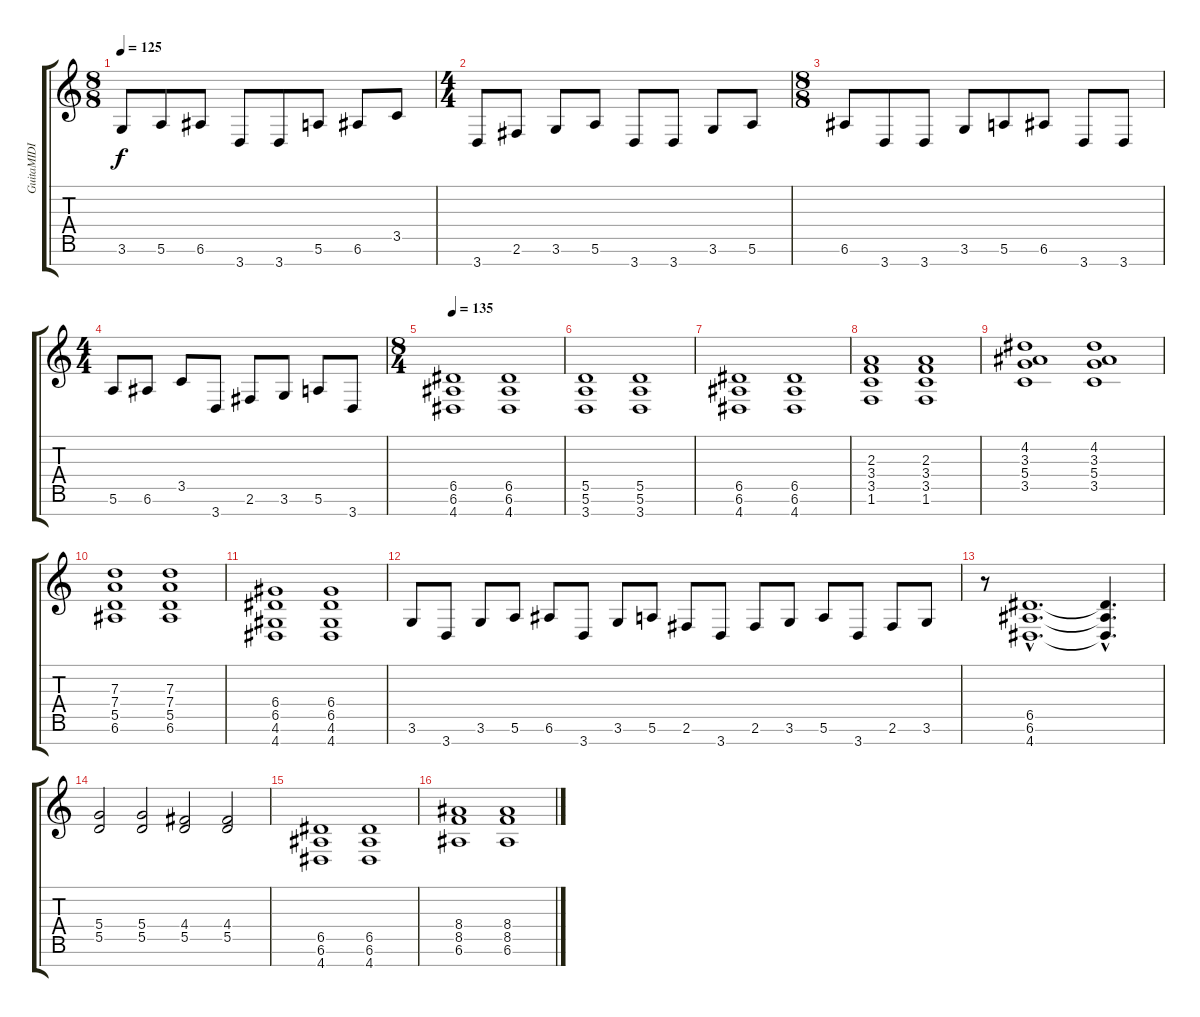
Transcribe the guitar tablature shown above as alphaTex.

\track ("GuitaMIDI" "GuitaMIDI") {instrument distortionguitar}
\staff {score tabs}
\tuning (E4 B3 G3 D3 A2 E2 B1) {hide}
\ts (8 8)
\tempo 125
\clef g2
\ks c
3.6.8{dy f} 5.6.8 6.6.8 3.7.8 3.7.8 5.6.8 6.6.8 3.5.8 |
\ts (4 4)
3.7.8 2.6.8 3.6.8 5.6.8 3.7.8 3.7.8 3.6.8 5.6.8 |
\ts (8 8)
6.6.8 3.7.8 3.7.8 3.6.8 5.6.8 6.6.8 3.7.8 3.7.8 |
\ts (4 4)
5.6.8 6.6.8 3.5.8 3.7.8 2.6.8 3.6.8 5.6.8 3.7.8 |
\ts (8 4)
\tempo 135
(6.5 6.6 4.7).1 (6.5 6.6 4.7).1 |
(5.5 5.6 3.7).1 (5.5 5.6 3.7).1 |
(6.5 6.6 4.7).1 (6.5 6.6 4.7).1 |
(2.3 3.4 3.5 1.6).1 (2.3 3.4 3.5 1.6).1 |
(4.2 3.3 5.4 3.5).1 (4.2 3.3 5.4 3.5).1 |
(7.3 7.4 5.5 6.6).1 (7.3 7.4 5.5 6.6).1 |
(6.4 6.5 4.6 4.7).1 (6.4 6.5 4.6 4.7).1 |
3.6.8 3.7.8 3.6.8 5.6.8 6.6.8 3.7.8 3.6.8 5.6.8 2.6.8 3.7.8 2.6.8 3.6.8 5.6.8 3.7.8 2.6.8 3.6.8 |
r.8 (6.5{hac} 6.6{hac} 4.7{hac}).1{d} (6.5{hac t} 6.6{hac t} 4.7{hac t}).4{d} |
(5.4 5.5).2 (5.4 5.5).2 (4.4 5.5).2 (4.4 5.5).2 |
(6.5 6.6 4.7).1 (6.5 6.6 4.7).1 |
(8.4 8.5 6.6).1 (8.4 8.5 6.6).1
